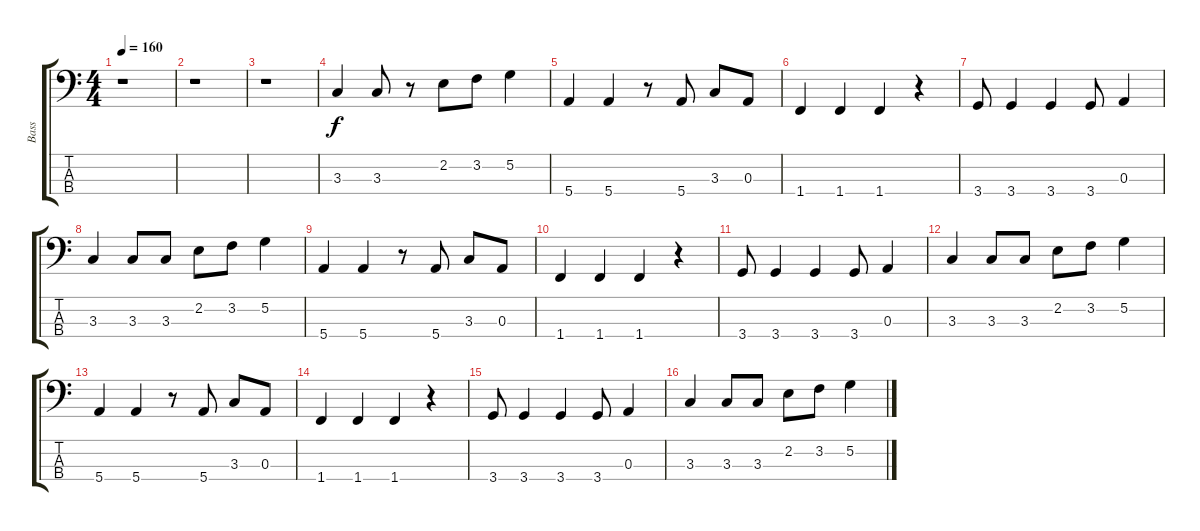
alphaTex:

\track ("Bass" "Bass") {instrument electricbassfinger}
\staff {score tabs}
\tuning (G2 D2 A1 E1) {hide}
\ts (4 4)
\tempo 160
\clef f4
\ks c
r.1{dy f instrument electricbassfinger} |
r.1 |
r.1 |
3.3.4 3.3.8 r.8 2.2.8 3.2.8 5.2.4 |
5.4.4 5.4.4 r.8 5.4.8 3.3.8 0.3.8 |
1.4.4 1.4.4 1.4.4 r.4 |
3.4.8 3.4.4 3.4.4 3.4.8 0.3.4 |
3.3.4 3.3.8 3.3.8 2.2.8 3.2.8 5.2.4 |
5.4.4 5.4.4 r.8 5.4.8 3.3.8 0.3.8 |
1.4.4 1.4.4 1.4.4 r.4 |
3.4.8 3.4.4 3.4.4 3.4.8 0.3.4 |
3.3.4 3.3.8 3.3.8 2.2.8 3.2.8 5.2.4 |
5.4.4 5.4.4 r.8 5.4.8 3.3.8 0.3.8 |
1.4.4 1.4.4 1.4.4 r.4 |
3.4.8 3.4.4 3.4.4 3.4.8 0.3.4 |
3.3.4 3.3.8 3.3.8 2.2.8 3.2.8 5.2.4
